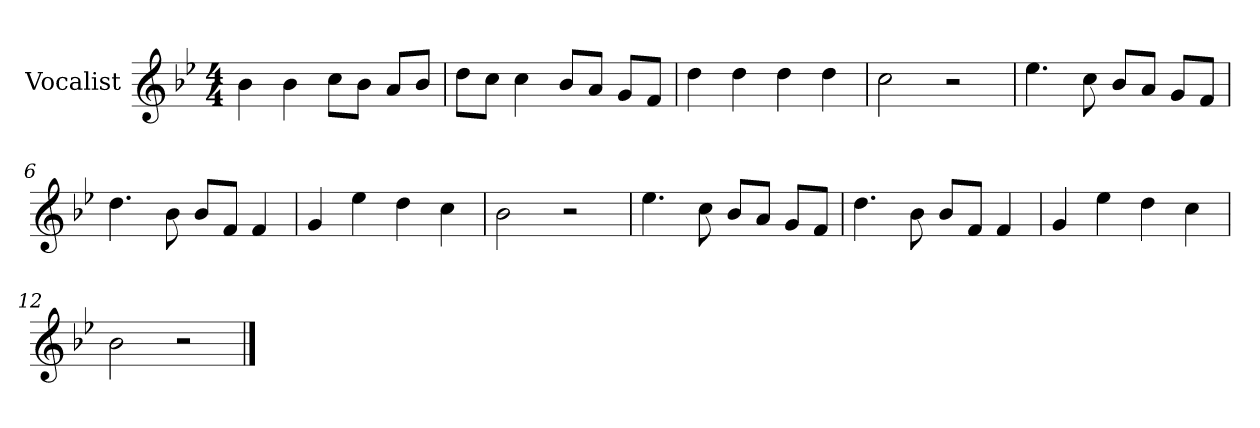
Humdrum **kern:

**kern
*part1
*staff1
*I"Vocalist
*k[b-e-]
*B-:
*M4/4
=1
4b-
4b-
8ccL
8b-J
8aL
8b-J
=2
8ddL
8ccJ
4cc
8b-L
8aJ
8gL
8fJ
=3
4dd
4dd
4dd
4dd
=4
2cc
2r
=5
4.ee-
8cc
8b-L
8aJ
8gL
8fJ
=6
4.dd
8b-
8b-L
8fJ
4f
=7
4g
4ee-
4dd
4cc
=8
2b-
2r
=9
4.ee-
8cc
8b-L
8aJ
8gL
8fJ
=10
4.dd
8b-
8b-L
8fJ
4f
=11
4g
4ee-
4dd
4cc
=12
2b-
2r
==
*-
